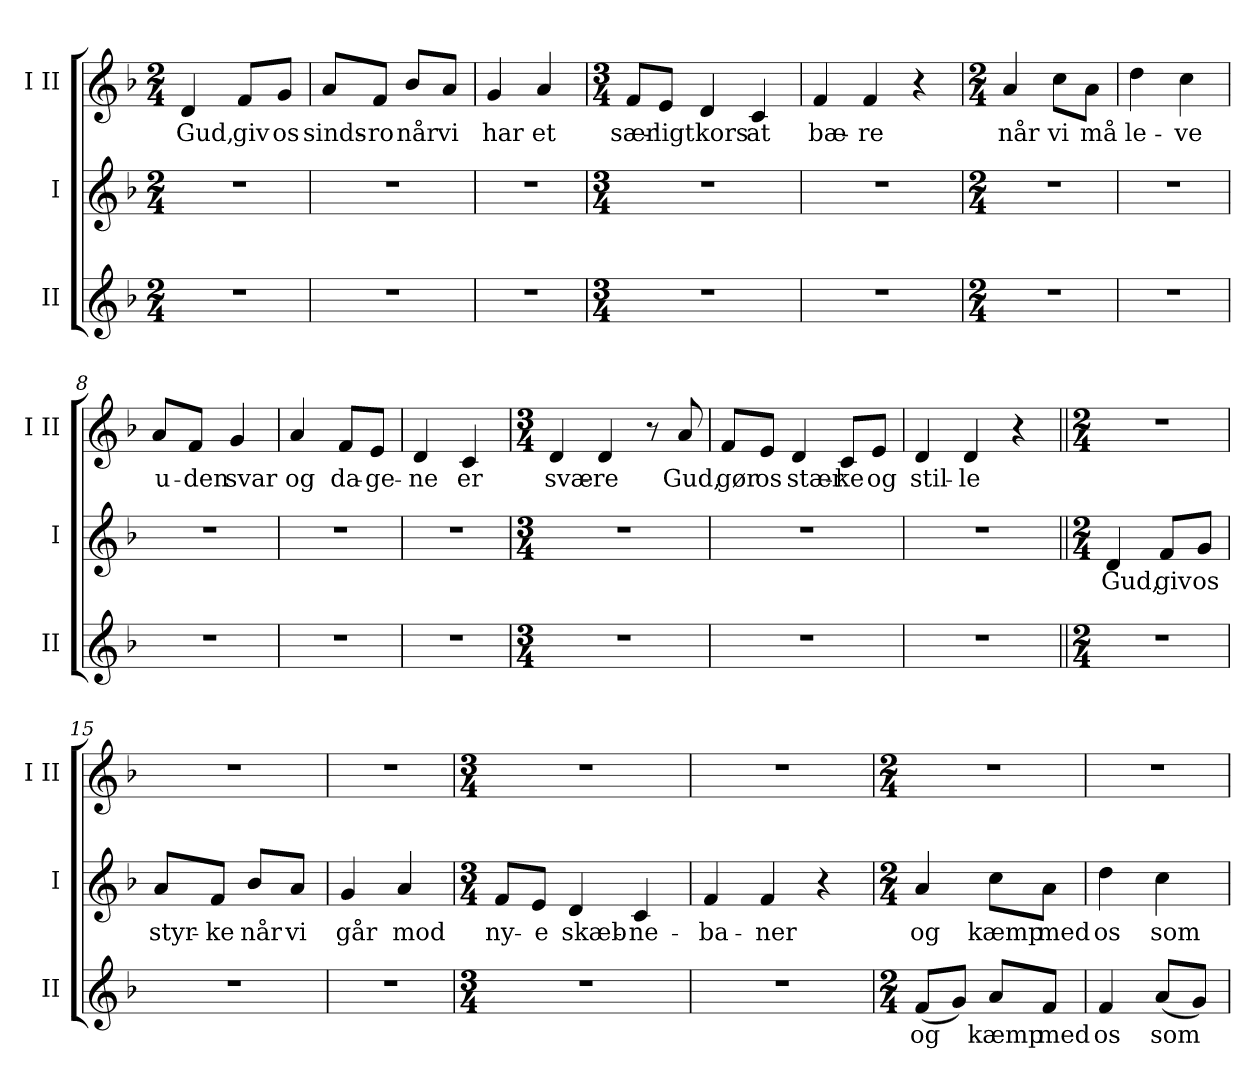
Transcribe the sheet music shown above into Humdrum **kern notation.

**kern	**text	**kern	**text	**kern	**text
*part3	*part3	*part2	*part2	*part1	*part1
*staff3	*staff3	*staff2	*staff2	*staff1	*staff1
*I"II	*	*I"I	*	*I"I II	*
*I'II	*	*I'I	*	*I'I II	*
*clefG2	*	*clefG2	*	*clefG2	*
*k[b-]	*	*k[b-]	*	*k[b-]	*
*M2/4	*	*M2/4	*	*M2/4	*
=1	=1	=1	=1	=1	=1
!	!	!	!	!	!LO:LY:b
2r	.	2r	.	4d/	Gud,
!	!	!	!	!	!LO:LY:b
.	.	.	.	8f/L	giv
!	!	!	!	!	!LO:LY:b
.	.	.	.	8g/J	os
=2	=2	=2	=2	=2	=2
!	!	!	!	!	!LO:LY:b
2r	.	2r	.	8a/L	sinds-
!	!	!	!	!	!LO:LY:b
.	.	.	.	8f/J	-ro
!	!	!	!	!	!LO:LY:b
.	.	.	.	8b-/L	når
!	!	!	!	!	!LO:LY:b
.	.	.	.	8a/J	vi
=3	=3	=3	=3	=3	=3
!	!	!	!	!	!LO:LY:b
2r	.	2r	.	4g/	har
!	!	!	!	!	!LO:LY:b
.	.	.	.	4a/	et
=4	=4	=4	=4	=4	=4
*M3/4	*	*M3/4	*	*M3/4	*
!	!	!	!	!	!LO:LY:b
2.r	.	2.r	.	8f/L	sær-
!	!	!	!	!	!LO:LY:b
.	.	.	.	8e/J	-ligt
!	!	!	!	!	!LO:LY:b
.	.	.	.	4d/	kors
!	!	!	!	!	!LO:LY:b
.	.	.	.	4c/	at
=5	=5	=5	=5	=5	=5
!	!	!	!	!	!LO:LY:b
2.r	.	2.r	.	4f/	bæ-
!	!	!	!	!	!LO:LY:b
.	.	.	.	4f/	-re
.	.	.	.	4r	.
=6	=6	=6	=6	=6	=6
*M2/4	*	*M2/4	*	*M2/4	*
!	!	!	!	!	!LO:LY:b
2r	.	2r	.	4a/	når
!	!	!	!	!	!LO:LY:b
.	.	.	.	8cc\L	vi
!	!	!	!	!	!LO:LY:b
.	.	.	.	8a\J	må
=7	=7	=7	=7	=7	=7
!	!	!	!	!	!LO:LY:b
2r	.	2r	.	4dd\	le-
!	!	!	!	!	!LO:LY:b
.	.	.	.	4cc\	-ve
!!LO:LB:g=z
=8	=8	=8	=8	=8	=8
!	!	!	!	!	!LO:LY:b
2r	.	2r	.	8a/L	u-
!	!	!	!	!	!LO:LY:b
.	.	.	.	8f/J	-den
!	!	!	!	!	!LO:LY:b
.	.	.	.	4g/	svar
=9	=9	=9	=9	=9	=9
!	!	!	!	!	!LO:LY:b
2r	.	2r	.	4a/	og
!	!	!	!	!	!LO:LY:b
.	.	.	.	8f/L	da-
!	!	!	!	!	!LO:LY:b
.	.	.	.	8e/J	-ge-
=10	=10	=10	=10	=10	=10
!	!	!	!	!	!LO:LY:b
2r	.	2r	.	4d/	-ne
!	!	!	!	!	!LO:LY:b
.	.	.	.	4c/	er
=11	=11	=11	=11	=11	=11
*M3/4	*	*M3/4	*	*M3/4	*
!	!	!	!	!	!LO:LY:b
2.r	.	2.r	.	4d/	svæ-
!	!	!	!	!	!LO:LY:b
.	.	.	.	4d/	-re
.	.	.	.	8r	.
!	!	!	!	!	!LO:LY:b
.	.	.	.	8a/	Gud,
=12	=12	=12	=12	=12	=12
!	!	!	!	!	!LO:LY:b
2.r	.	2.r	.	8f/L	gør
!	!	!	!	!	!LO:LY:b
.	.	.	.	8e/J	os
!	!	!	!	!	!LO:LY:b
.	.	.	.	4d/	stær-
!	!	!	!	!	!LO:LY:b
.	.	.	.	8c/L	-ke
!	!	!	!	!	!LO:LY:b
.	.	.	.	8e/J	og
=13	=13	=13	=13	=13	=13
!	!	!	!	!	!LO:LY:b
2.r	.	2.r	.	4d/	stil-
!	!	!	!	!	!LO:LY:b
.	.	.	.	4d/	-le
.	.	.	.	4r	.
!!LO:LB:g=z
=14||	=14||	=14||	=14||	=14||	=14||
*M2/4	*	*M2/4	*	*M2/4	*
!	!	!	!LO:LY:b	!	!
2r	.	4d/	Gud,	2r	.
!	!	!	!LO:LY:b	!	!
.	.	8f/L	giv	.	.
!	!	!	!LO:LY:b	!	!
.	.	8g/J	os	.	.
=15	=15	=15	=15	=15	=15
!	!	!	!LO:LY:b	!	!
2r	.	8a/L	styr-	2r	.
!	!	!	!LO:LY:b	!	!
.	.	8f/J	-ke	.	.
!	!	!	!LO:LY:b	!	!
.	.	8b-/L	når	.	.
!	!	!	!LO:LY:b	!	!
.	.	8a/J	vi	.	.
=16	=16	=16	=16	=16	=16
!	!	!	!LO:LY:b	!	!
2r	.	4g/	går	2r	.
!	!	!	!LO:LY:b	!	!
.	.	4a/	mod	.	.
=17	=17	=17	=17	=17	=17
*M3/4	*	*M3/4	*	*M3/4	*
!	!	!	!LO:LY:b	!	!
2.r	.	8f/L	ny-	2.r	.
!	!	!	!LO:LY:b	!	!
.	.	8e/J	-e	.	.
!	!	!	!LO:LY:b	!	!
.	.	4d/	skæb-	.	.
!	!	!	!LO:LY:b	!	!
.	.	4c/	-ne-	.	.
=18	=18	=18	=18	=18	=18
!	!	!	!LO:LY:b	!	!
2.r	.	4f/	-ba-	2.r	.
!	!	!	!LO:LY:b	!	!
.	.	4f/	-ner	.	.
.	.	4r	.	.	.
=19	=19	=19	=19	=19	=19
*M2/4	*	*M2/4	*	*M2/4	*
!	!LO:LY:b	!	!LO:LY:b	!	!
(8f/L	og	4a/	og	2r	.
8g/J)	.	.	.	.	.
!	!LO:LY:b	!	!LO:LY:b	!	!
8a/L	kæmp	8cc\L	kæmp	.	.
!	!LO:LY:b	!	!LO:LY:b	!	!
8f/J	med	8a\J	med	.	.
=20	=20	=20	=20	=20	=20
!	!LO:LY:b	!	!LO:LY:b	!	!
4f/	os	4dd\	os	2r	.
!	!LO:LY:b	!	!LO:LY:b	!	!
(8a/L	som	4cc\	som	.	.
8g/J)	.	.	.	.	.
=	=	=	=	=	=
*-	*-	*-	*-	*-	*-
